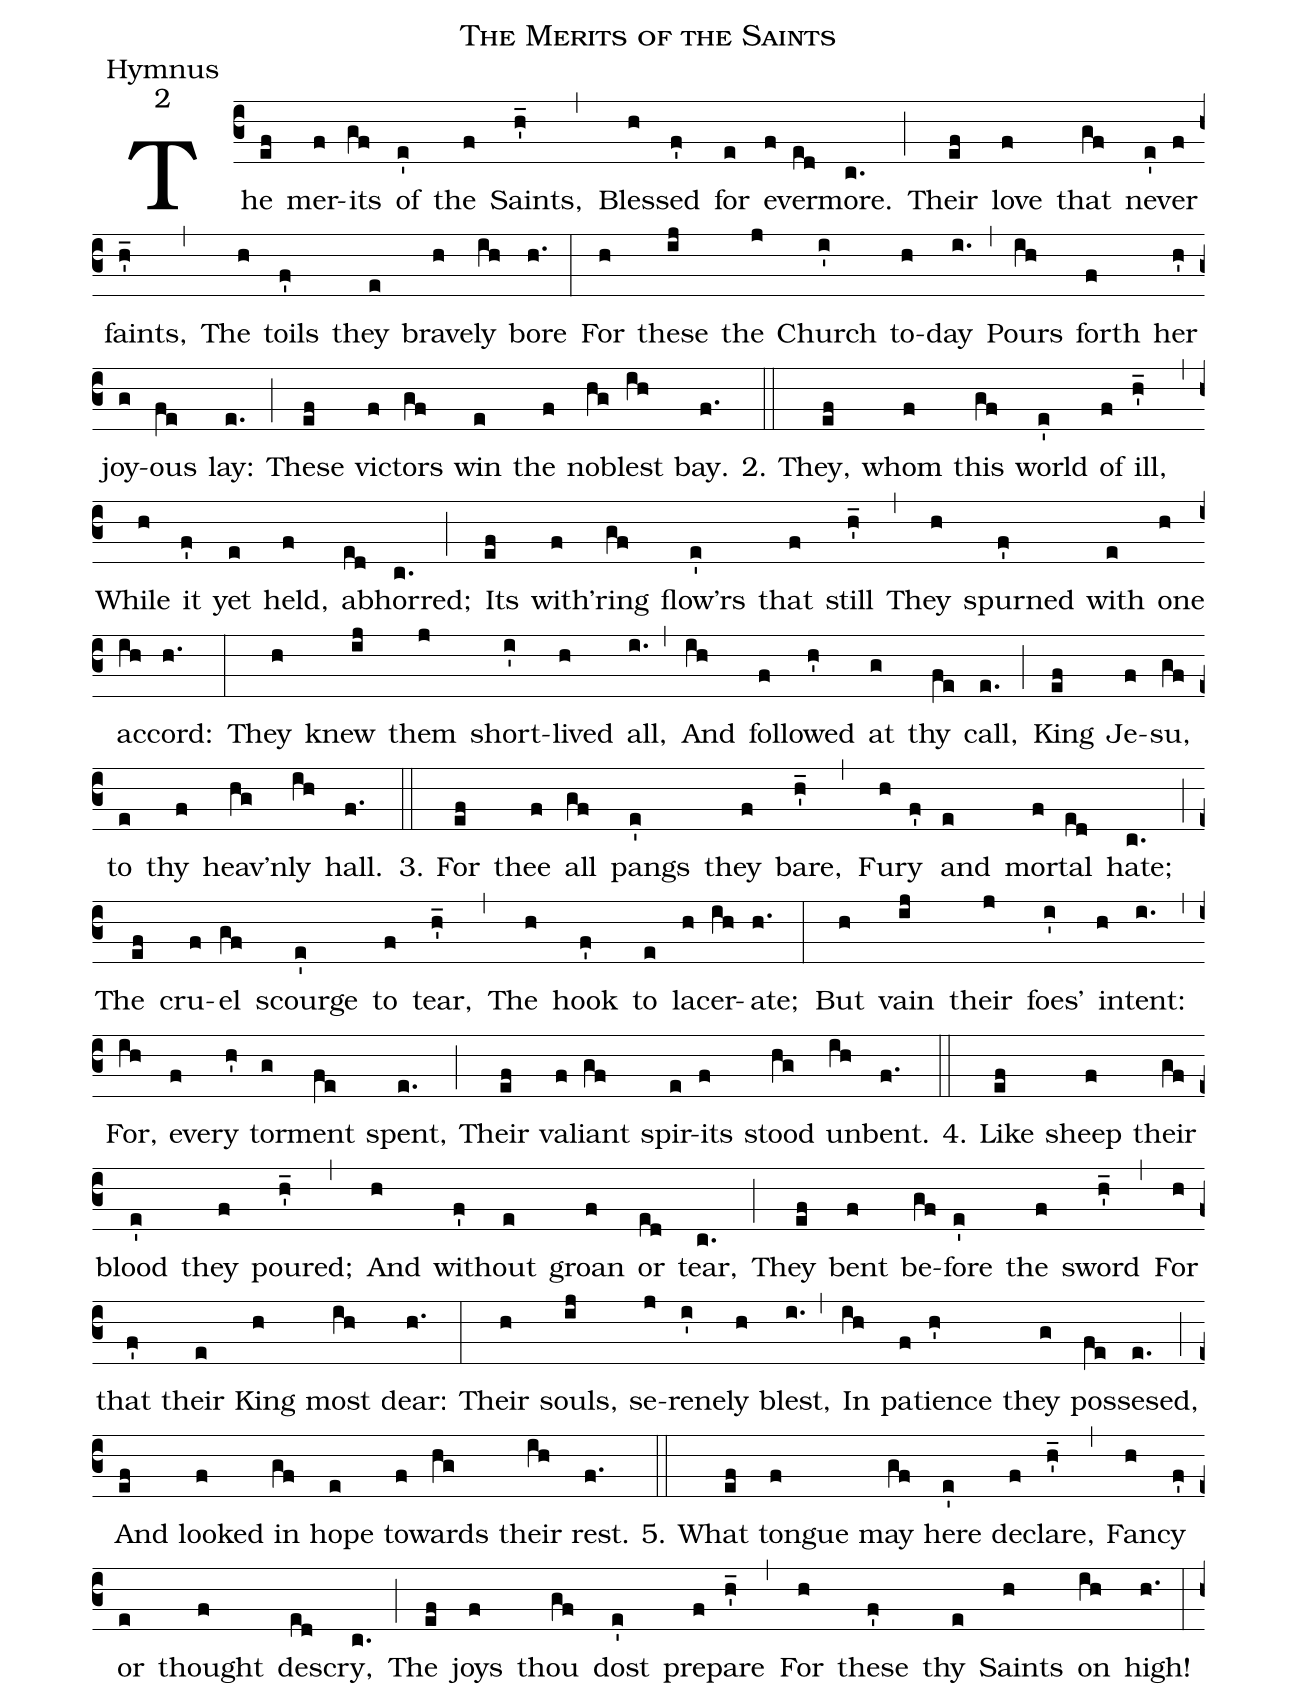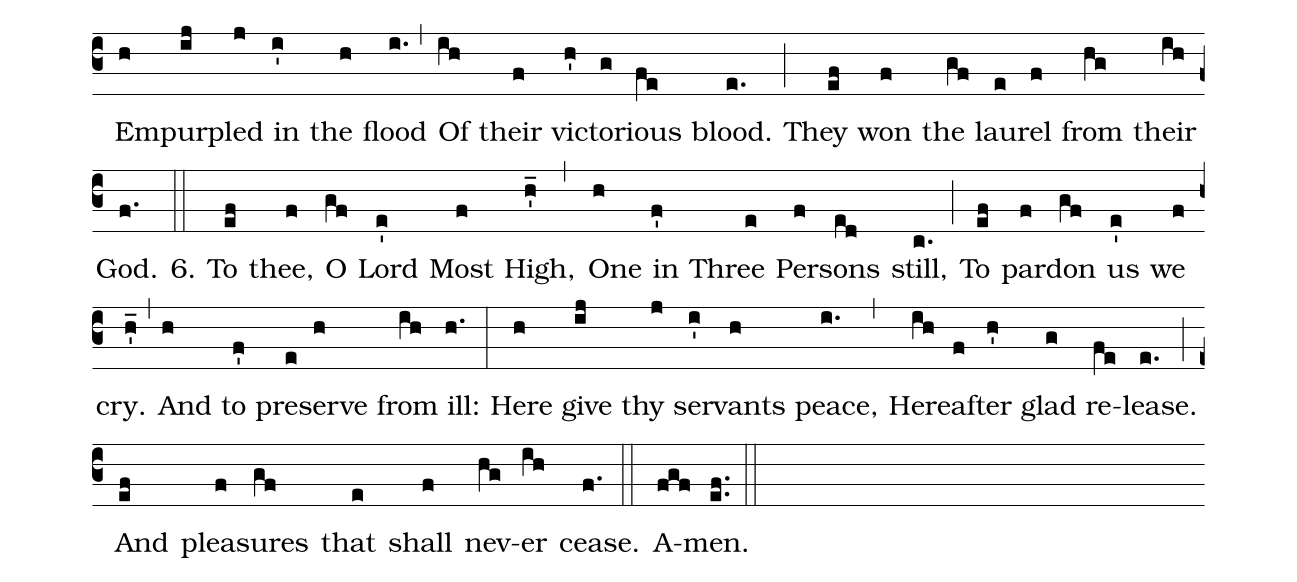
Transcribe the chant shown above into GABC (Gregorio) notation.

name: The Merits of the Saints;
office-part: Hymnus;
mode: 2;
%%
(c3)The(ef) mer(f)its(gf) of(e') the(f) Saints,(h'_) (,)
Bless(h)ed(f') for(e) ev(f)er(ed)more.(c.) (;)
Their(ef) love(f) that(gf) nev(e')er(f) faints,(h'_) (,)
The(h) toils(f') they(e) brave(h)ly(ih) bore(h.) (:)
For(h) these(ij) the(j) Church(i') to-(h)day(i.) (,)
Pours(ih) forth(f) her(h') joy(g)ous(fe) lay:(e.) (;)
These(ef) vic(f)tors(gf) win(e) the(f) nobl(hg)est(ih) bay.(f.) (::)

2. They,(ef) whom(f) this(gf) world(e') of(f) ill,(h'_) (,)
While(h) it(f') yet(e) held,(f) ab(ed)horred;(c.) (;)
Its(ef) with'(f)ring(gf) flow'rs(e') that(f) still(h'_) (,)
They(h) spurned(f') with(e) one(h) ac(ih)cord:(h.) (:)
They(h) knew(ij) them(j) short-(i')lived(h) all,(i.) (,)
And(ih) fol(f)lowed(h') at(g) thy(fe) call,(e.) (;)
King(ef) Je(f)su,(gf) to(e) thy(f) heav'n(hg)ly(ih) hall.(f.) (::)

3. For(ef) thee(f) all(gf) pangs(e') they(f) bare,(h'_) (,)
Fu(h)ry(f') and(e) mor(f)tal(ed) hate;(c.) (;)
The(ef) cru(f)el(gf) scourge(e') to(f) tear,(h'_) (,)
The(h) hook(f') to(e) lac(h)er(ih)ate;(h.) (:)
But(h) vain(ij) their(j) foes'(i') in(h)tent:(i.) (,)
For,(ih) eve(f)ry(h') tor(g)ment(fe) spent,(e.) (;)
Their(ef) val(f)iant(gf) spir(e)its(f) stood(hg) un(ih)bent.(f.) (::)

4. Like(ef) sheep(f) their(gf) blood(e') they(f) poured;(h'_) (,)
And(h) with(f')out(e) groan(f) or(ed) tear,(c.) (;)
They(ef) bent(f) be(gf)fore(e') the(f) sword(h'_) (,)
For(h) that(f') their(e) King(h) most(ih) dear:(h.) (:)
Their(h) souls,(ij) se(j)rene(i')ly(h) blest,(i.) (,)
In(ih) pa(f)tience(h') they(g) po(fe)ssesed,(e.) (;)
And(ef) looked(f) in(gf) hope(e) to(f)wards(hg) their(ih) rest.(f.) (::)

5. What(ef) tongue(f) may(gf) here(e') de(f)clare,(h'_) (,)
Fan(h)cy(f') or(e) thought(f) de(ed)scry,(c.) (;)
The(ef) joys(f) thou(gf) dost(e') pre(f)pare(h'_) (,)
For(h) these(f') thy(e) Saints(h) on(ih) high!(h.) (:)
Em(h)pur(ij)pled(j) in(i') the(h) flood(i.) (,)
Of(ih) their(f) vic(h')tor(g)ious(fe) blood.(e.) (;)
They(ef) won(f) the(gf) lau(e)rel(f) from(hg) their(ih) God.(f.) (::)

6. To(ef) thee,(f) O(gf) Lord(e') Most(f) High,(h'_) (,)
One(h) in(f') Three(e) Per(f)sons(ed) still,(c.) (;)
To(ef) par(f)don(gf) us(e') we(f) cry.(h'_) (,)
And(h) to(f') pre(e)serve(h) from(ih) ill:(h.) (:)
Here(h) give(ij) thy(j) ser(i')vants(h) peace,(i.) (,)
Here(ih)af(f)ter(h') glad(g) re(fe)lease.(e.) (;)
And(ef) pleas(f)ures(gf) that(e) shall(f) nev(hg)er(ih) cease.(f.) (::)
A(fgf)men.(ef..) (::)
